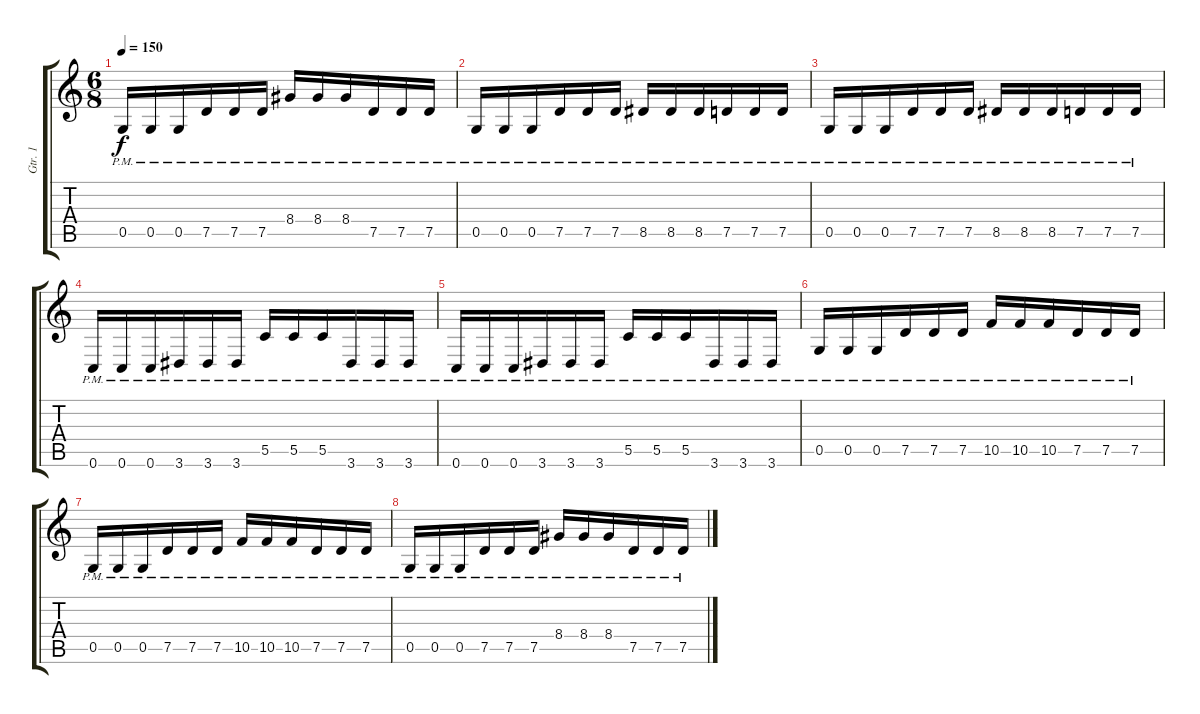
\track ("Gtr. 1" "Gtr. 1") {instrument distortionguitar}
\staff {score tabs}
\tuning (D4 A3 F3 C3 G2 C2) {hide}
\ts (6 8)
\tempo 150
\clef g2
\ks c
0.5{pm}.16{dy f} 0.5{pm}.16 0.5{pm}.16 7.5{pm}.16 7.5{pm}.16 7.5{pm}.16 8.4{pm}.16 8.4{pm}.16 8.4{pm}.16 7.5{pm}.16 7.5{pm}.16 7.5{pm}.16 |
0.5{pm}.16 0.5{pm}.16 0.5{pm}.16 7.5{pm}.16 7.5{pm}.16 7.5{pm}.16 8.5{pm}.16 8.5{pm}.16 8.5{pm}.16 7.5{pm}.16 7.5{pm}.16 7.5{pm}.16 |
0.5{pm}.16 0.5{pm}.16 0.5{pm}.16 7.5{pm}.16 7.5{pm}.16 7.5{pm}.16 8.5{pm}.16 8.5{pm}.16 8.5{pm}.16 7.5{pm}.16 7.5{pm}.16 7.5{pm}.16 |
0.6{pm}.16 0.6{pm}.16 0.6{pm}.16 3.6{pm}.16 3.6{pm}.16 3.6{pm}.16 5.5{pm}.16 5.5{pm}.16 5.5{pm}.16 3.6{pm}.16 3.6{pm}.16 3.6{pm}.16 |
0.6{pm}.16 0.6{pm}.16 0.6{pm}.16 3.6{pm}.16 3.6{pm}.16 3.6{pm}.16 5.5{pm}.16 5.5{pm}.16 5.5{pm}.16 3.6{pm}.16 3.6{pm}.16 3.6{pm}.16 |
0.5{pm}.16 0.5{pm}.16 0.5{pm}.16 7.5{pm}.16 7.5{pm}.16 7.5{pm}.16 10.5{pm}.16 10.5{pm}.16 10.5{pm}.16 7.5{pm}.16 7.5{pm}.16 7.5{pm}.16 |
0.5{pm}.16 0.5{pm}.16 0.5{pm}.16 7.5{pm}.16 7.5{pm}.16 7.5{pm}.16 10.5{pm}.16 10.5{pm}.16 10.5{pm}.16 7.5{pm}.16 7.5{pm}.16 7.5{pm}.16 |
0.5{pm}.16 0.5{pm}.16 0.5{pm}.16 7.5{pm}.16 7.5{pm}.16 7.5{pm}.16 8.4{pm}.16 8.4{pm}.16 8.4{pm}.16 7.5{pm}.16 7.5{pm}.16 7.5{pm}.16
